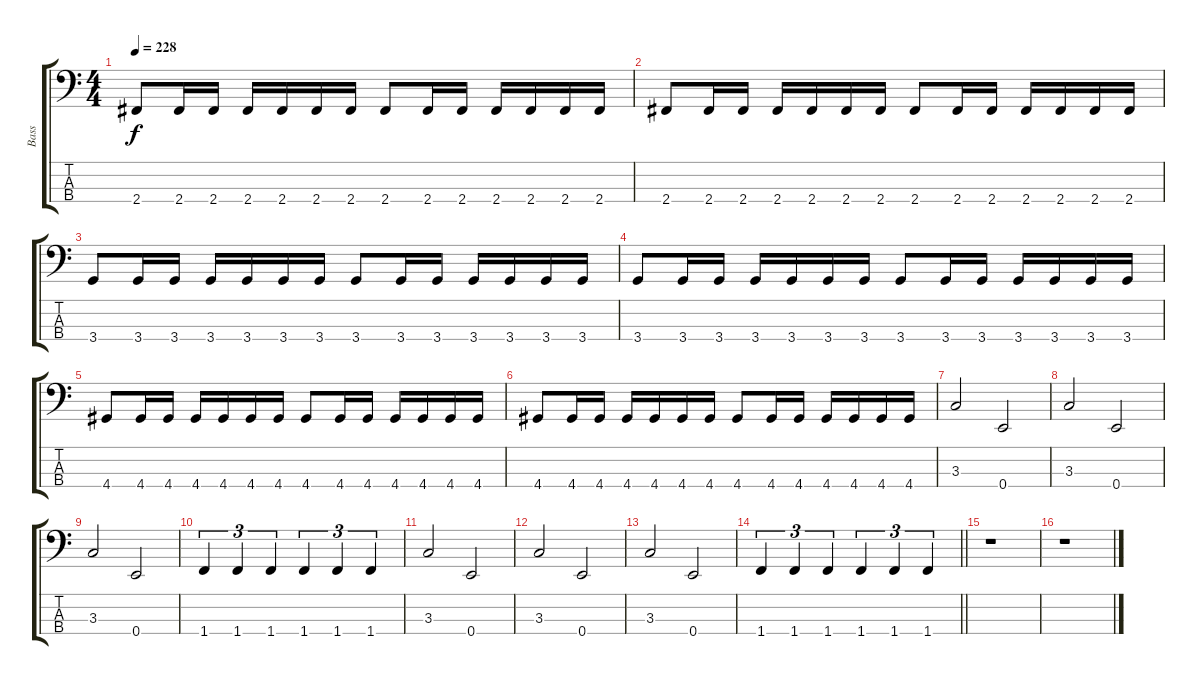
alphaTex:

\track ("Bass" "Bass") {instrument electricbasspick}
\staff {score tabs}
\tuning (G2 D2 A1 E1) {hide}
\ts (4 4)
\tempo 228
\clef f4
\ks c
2.4.8{dy f} 2.4.16 2.4.16 2.4.16 2.4.16 2.4.16 2.4.16 2.4.8 2.4.16 2.4.16 2.4.16 2.4.16 2.4.16 2.4.16 |
2.4.8 2.4.16 2.4.16 2.4.16 2.4.16 2.4.16 2.4.16 2.4.8 2.4.16 2.4.16 2.4.16 2.4.16 2.4.16 2.4.16 |
3.4.8 3.4.16 3.4.16 3.4.16 3.4.16 3.4.16 3.4.16 3.4.8 3.4.16 3.4.16 3.4.16 3.4.16 3.4.16 3.4.16 |
3.4.8 3.4.16 3.4.16 3.4.16 3.4.16 3.4.16 3.4.16 3.4.8 3.4.16 3.4.16 3.4.16 3.4.16 3.4.16 3.4.16 |
4.4.8 4.4.16 4.4.16 4.4.16 4.4.16 4.4.16 4.4.16 4.4.8 4.4.16 4.4.16 4.4.16 4.4.16 4.4.16 4.4.16 |
4.4.8 4.4.16 4.4.16 4.4.16 4.4.16 4.4.16 4.4.16 4.4.8 4.4.16 4.4.16 4.4.16 4.4.16 4.4.16 4.4.16 |
3.3.2 0.4.2 |
3.3.2 0.4.2 |
3.3.2 0.4.2 |
1.4.4{tu (3 2)} 1.4.4{tu (3 2)} 1.4.4{tu (3 2)} 1.4.4{tu (3 2)} 1.4.4{tu (3 2)} 1.4.4{tu (3 2)} |
3.3.2 0.4.2 |
3.3.2 0.4.2 |
3.3.2 0.4.2 |
\barLineRight lightlight
1.4.4{tu (3 2)} 1.4.4{tu (3 2)} 1.4.4{tu (3 2)} 1.4.4{tu (3 2)} 1.4.4{tu (3 2)} 1.4.4{tu (3 2)} |
r.1 |
r.1
